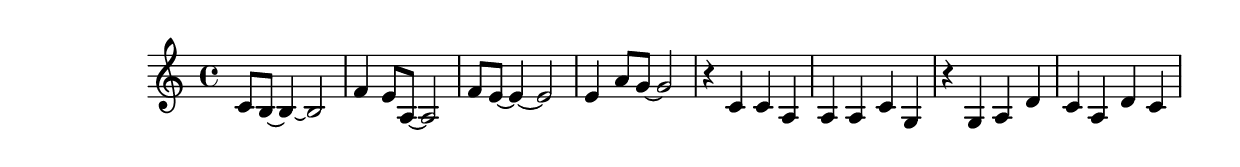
\version "2.19.82"
\language "english"

\header {
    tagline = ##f
}

\layout {}

\paper {}

\score {
    {
        c'8
        [
        b8
        ~
        ]
        b4
        ~
        b2
        f'4
        e'8
        [
        a8
        ~
        ]
        a2
        f'8
        [
        e'8
        ~
        ]
        e'4
        ~
        e'2
        e'4
        a'8
        [
        g'8
        ~
        ]
        g'2
        r4
        c'4
        c'4
        a4
        a4
        a4
        c'4
        g4
        r4
        g4
        a4
        d'4
        c'4
        a4
        d'4
        c'4
    }
}